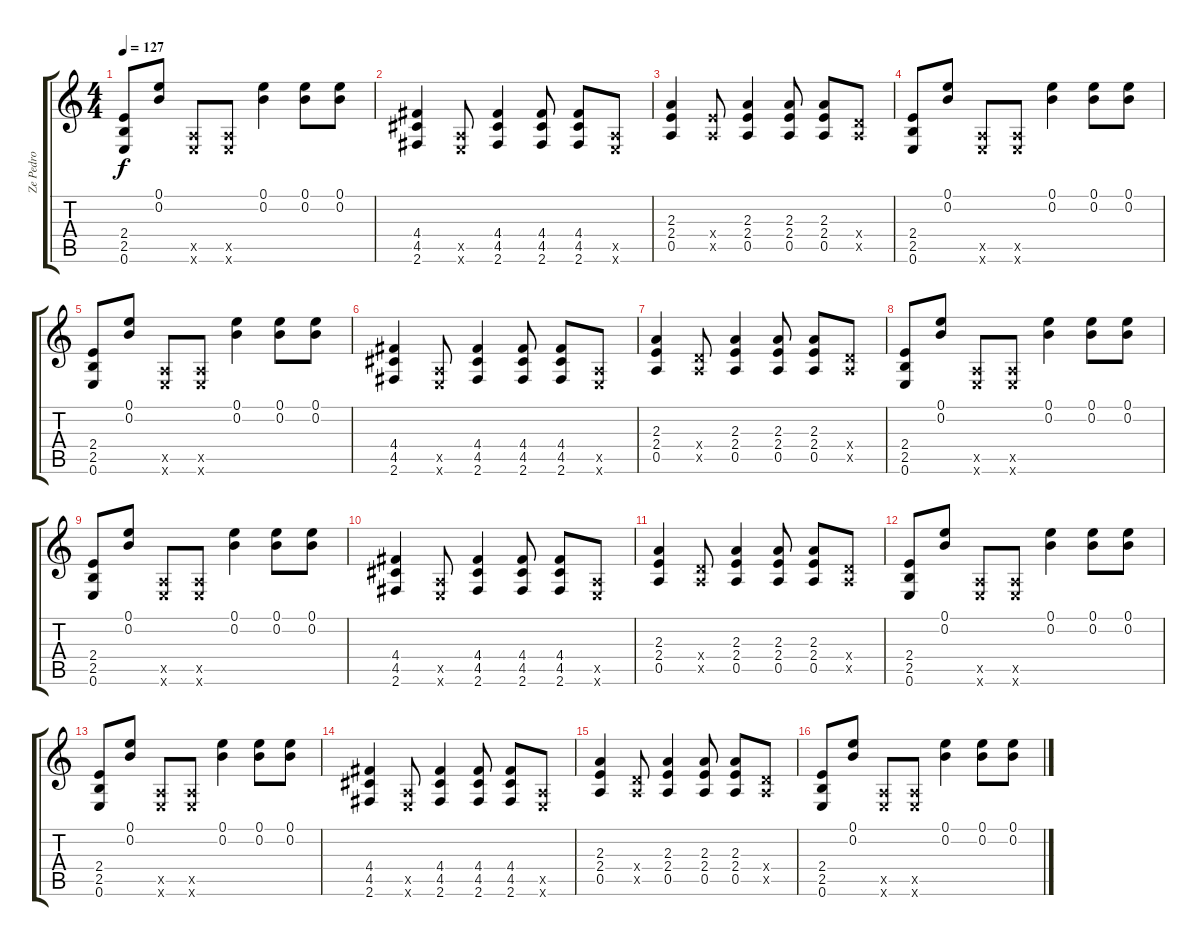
\track ("Ze Pedro" "Ze Pedro") {instrument distortionguitar}
\staff {score tabs}
\tuning (E4 B3 G3 D3 A2 E2) {hide}
\ts (4 4)
\tempo 127
\clef g2
\ks c
(2.4 2.5 0.6).8{dy f} (0.1 0.2).8 (0.5{x} 0.6{x}).8 (0.5{x} 0.6{x}).8 (0.1 0.2).4 (0.1 0.2).8 (0.1 0.2).8 |
(4.4 4.5 2.6).4 (0.5{x} 0.6{x}).8 (4.4 4.5 2.6).4 (4.4 4.5 2.6).8 (4.4 4.5 2.6).8 (0.5{x} 0.6{x}).8 |
(2.3 2.4 0.5).4 (2.4{x} 0.5{x}).8 (2.3 2.4 0.5).4 (2.3 2.4 0.5).8 (2.3 2.4 0.5).8 (0.4{x} 0.5{x}).8 |
(2.4 2.5 0.6).8 (0.1 0.2).8 (0.5{x} 0.6{x}).8 (0.5{x} 0.6{x}).8 (0.1 0.2).4 (0.1 0.2).8 (0.1 0.2).8 |
(2.4 2.5 0.6).8 (0.1 0.2).8 (0.5{x} 0.6{x}).8 (0.5{x} 0.6{x}).8 (0.1 0.2).4 (0.1 0.2).8 (0.1 0.2).8 |
(4.4 4.5 2.6).4 (0.5{x} 0.6{x}).8 (4.4 4.5 2.6).4 (4.4 4.5 2.6).8 (4.4 4.5 2.6).8 (0.5{x} 0.6{x}).8 |
(2.3 2.4 0.5).4 (0.4{x} 0.5{x}).8 (2.3 2.4 0.5).4 (2.3 2.4 0.5).8 (2.3 2.4 0.5).8 (0.4{x} 0.5{x}).8 |
(2.4 2.5 0.6).8 (0.1 0.2).8 (0.5{x} 0.6{x}).8 (0.5{x} 0.6{x}).8 (0.1 0.2).4 (0.1 0.2).8 (0.1 0.2).8 |
(2.4 2.5 0.6).8 (0.1 0.2).8 (0.5{x} 0.6{x}).8 (0.5{x} 0.6{x}).8 (0.1 0.2).4 (0.1 0.2).8 (0.1 0.2).8 |
(4.4 4.5 2.6).4 (0.5{x} 0.6{x}).8 (4.4 4.5 2.6).4 (4.4 4.5 2.6).8 (4.4 4.5 2.6).8 (0.5{x} 0.6{x}).8 |
(2.3 2.4 0.5).4 (0.4{x} 0.5{x}).8 (2.3 2.4 0.5).4 (2.3 2.4 0.5).8 (2.3 2.4 0.5).8 (0.4{x} 0.5{x}).8 |
(2.4 2.5 0.6).8 (0.1 0.2).8 (0.5{x} 0.6{x}).8 (0.5{x} 0.6{x}).8 (0.1 0.2).4 (0.1 0.2).8 (0.1 0.2).8 |
(2.4 2.5 0.6).8 (0.1 0.2).8 (0.5{x} 0.6{x}).8 (0.5{x} 0.6{x}).8 (0.1 0.2).4 (0.1 0.2).8 (0.1 0.2).8 |
(4.4 4.5 2.6).4 (0.5{x} 0.6{x}).8 (4.4 4.5 2.6).4 (4.4 4.5 2.6).8 (4.4 4.5 2.6).8 (0.5{x} 0.6{x}).8 |
(2.3 2.4 0.5).4 (0.4{x} 0.5{x}).8 (2.3 2.4 0.5).4 (2.3 2.4 0.5).8 (2.3 2.4 0.5).8 (0.4{x} 0.5{x}).8 |
(2.4 2.5 0.6).8 (0.1 0.2).8 (0.5{x} 0.6{x}).8 (0.5{x} 0.6{x}).8 (0.1 0.2).4 (0.1 0.2).8 (0.1 0.2).8
